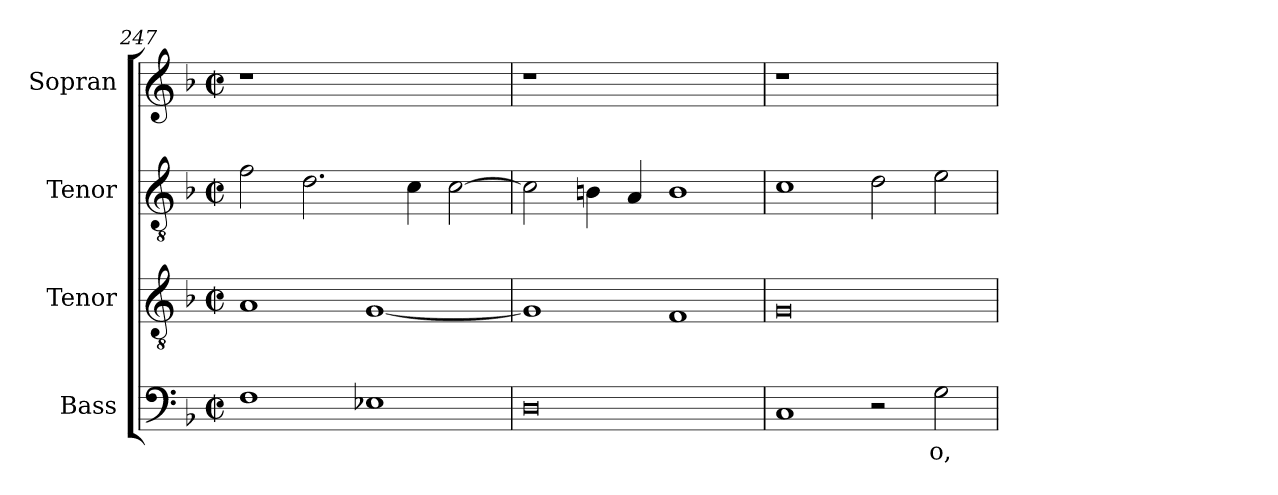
**kern	**text	**kern	**kern	**kern
*part4	*part4	*part3	*part2	*part1
*staff4	*staff4	*staff3	*staff2	*staff1
*I"Bass	*	*I"Tenor	*I"Tenor	*I"Sopran
*	*	*I'Tenor	*	*
*clefF4	*	*clefGv2	*clefGv2	*clefG2
*	*	*ITrd7c12	*ITrd7c12	*
*k[b-]	*	*k[b-]	*k[b-]	*k[b-]
*F:	*	*F:	*F:	*F:
*M2/2	*	*M2/2	*M2/2	*M2/2
*met(c|)	*	*met(c|)	*met(c|)	*met(c|)
=247	=247	=247	=247	=247
!	!	!	!	!LO:N:vis=1
1Fi	.	1AAi	2Fi\	1r
.	.	.	2.Di\	.
1E-Xi	.	[<1GGi	.	1ryy
.	.	.	4Ci\	.
.	.	.	[>2Ci\	.
=248	=248	=248	=248	=248
!	!	!	!	!LO:N:vis=1
0Di	.	1GGi]	2Ci\]	1r
.	.	.	4BBni\	.
.	.	.	4AAi/	.
.	.	1FFi	1BBi	1ryy
!!LO:LB:g=z
=249	=249	=249	=249	=249
!	!	!	!	!LO:N:vis=1
1Ci	.	0GGi	1Ci	1r
2r	.	.	2Di\	1ryy
!	!LO:LY:b:color=#000000	!	!	!
2Gi\	o,	.	2Ei\	.
=	=	=	=	=
*-	*-	*-	*-	*-
